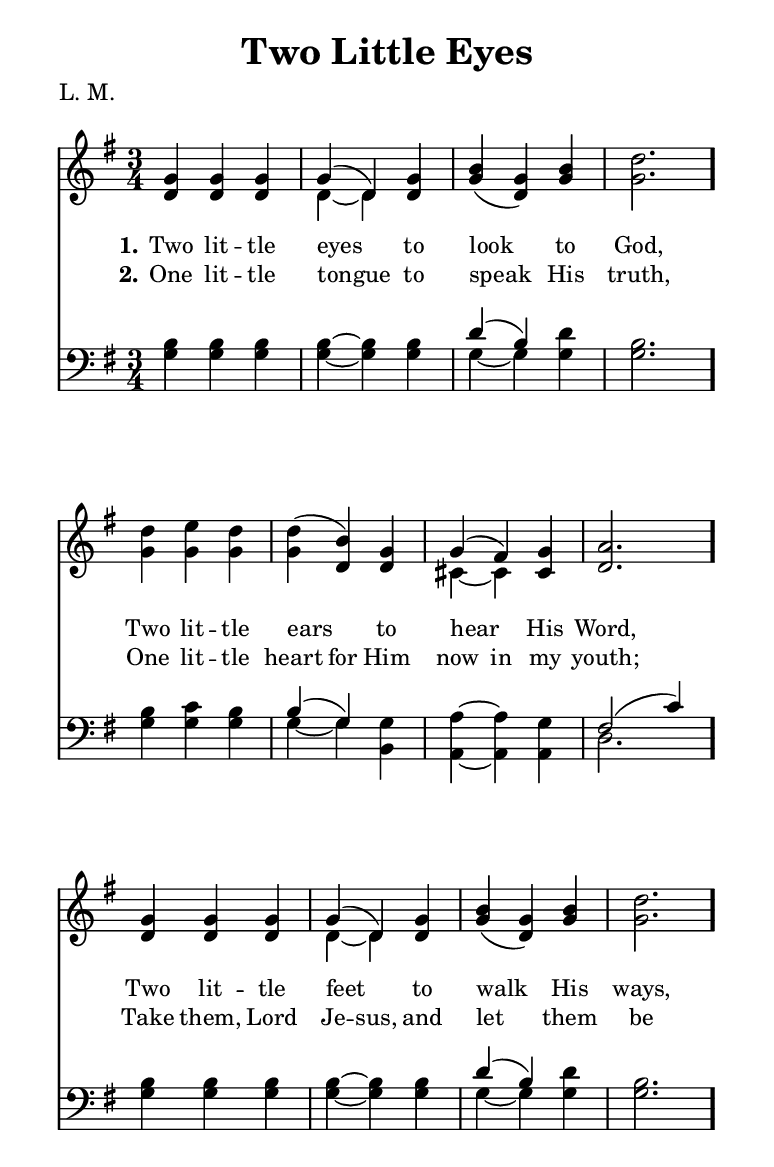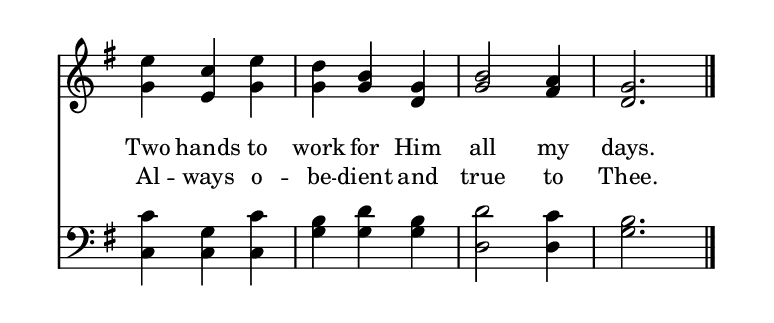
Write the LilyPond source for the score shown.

\include "common/global.ily"
\paper {
  \include "common/paper.ily"
  ragged-last-bottom = ##t
  system-count = #(cond (is-eogsized 3) (#t #f))
}

\header{
  %children
  hymnnumber = "362"
  title = "Two Little Eyes"
  tunename = ""
  meter = "L. M."
  poet = ""
  composer = ""
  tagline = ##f
}

global = {
  \include "common/overrides.ily"
  \override Staff.TimeSignature.style = #'numbered
  \time 3/4
  \override Score.MetronomeMark.transparent = ##t % hide all fermata changes too
  \tempo 4=140
  \key g \major
  \autoBeamOff
}

notesSoprano = {
\global
\relative c'' {

  g4 g g | g( d) g | b( g) b | d2. |
  d4 e d | d( b) g | g( fis) g | a2. |
  g4 g g | g( d) g | b( g) b | d2. |
  e4 c e | d b g | b2 a4 | g2. |

  \bar "|."

}
}

notesAlto = {
\global
\relative e' {

  d4 d d | d ~ d d | g( d) g | g2. |
  g4 g g | g( d) d | cis ~ cis cis | d2. |
  d4 d d | d ~ d d | g( d) g | g2. |
  g4 e g | g g d | g2 fis4 | d2. |

}
}

notesTenor = {
\global
\relative a {

  b4 b b | b ~ b b | d( b) d | b2. |
  b4 c b | b( g) g | a ~ a g | fis2( c'4) |
  b4 b b | b ~ b b | d( b) d | b2. |
  c4 g c | b d b | d2 c4 | b2. |

}
}

notesBass = {
\global
\relative f {

  g4 g g | g ~ g g | g ~ g g | g2. |
  g4 g g | g ~ g b, | a ~ a a | d2. |
  g4 g g | g ~ g g | g ~ g g | g2. |
  c,4 c c | g' g g | d2 d4 | g2. |

}
}

wordsA = \lyricmode {
\set stanza = "1."

Two lit -- tle eyes to look to God, \bar "."
Two lit -- tle ears to hear His Word, \bar "."
Two lit -- tle feet to walk His ways, \bar "."
Two hands to work for Him all my days. \bar "."

}

wordsB = \lyricmode {
\set stanza = "2."

One lit -- tle tongue to speak His truth,
One lit -- tle { \mon } heart for Him now in { \moff } my youth;
Take them, Lord { \mon } Je -- sus, { \moff } and let them be
Al -- ways o -- be -- dient and true to Thee.

}

\score {
  \context ChoirStaff <<
    \context Staff = upper <<
      \set Staff.autoBeaming = ##f
      \set ChoirStaff.systemStartDelimiter = #'SystemStartBar
      \set ChoirStaff.printPartCombineTexts = ##f
      \partcombine #'(2 . 11) \notesSoprano \notesAlto
      \context NullVoice = sopranos { \voiceOne << \notesSoprano >> }
      \context Lyrics = one \lyricsto sopranos \wordsA
      \context Lyrics = two \lyricsto sopranos \wordsB
    >>
    \context Staff = men <<
      \set Staff.autoBeaming = ##f
      \clef bass
      \set ChoirStaff.printPartCombineTexts = ##f
      \partcombine #'(2 . 11) \notesTenor \notesBass
    >>
  >>
  \layout {
    \include "common/layout.ily"
  }
  \midi{
    \include "common/midi.ily"
  }
}

\version "2.19.49"  % necessary for upgrading to future LilyPond versions.

% vi:set et ts=2 sw=2 ai nocindent syntax=lilypond:
